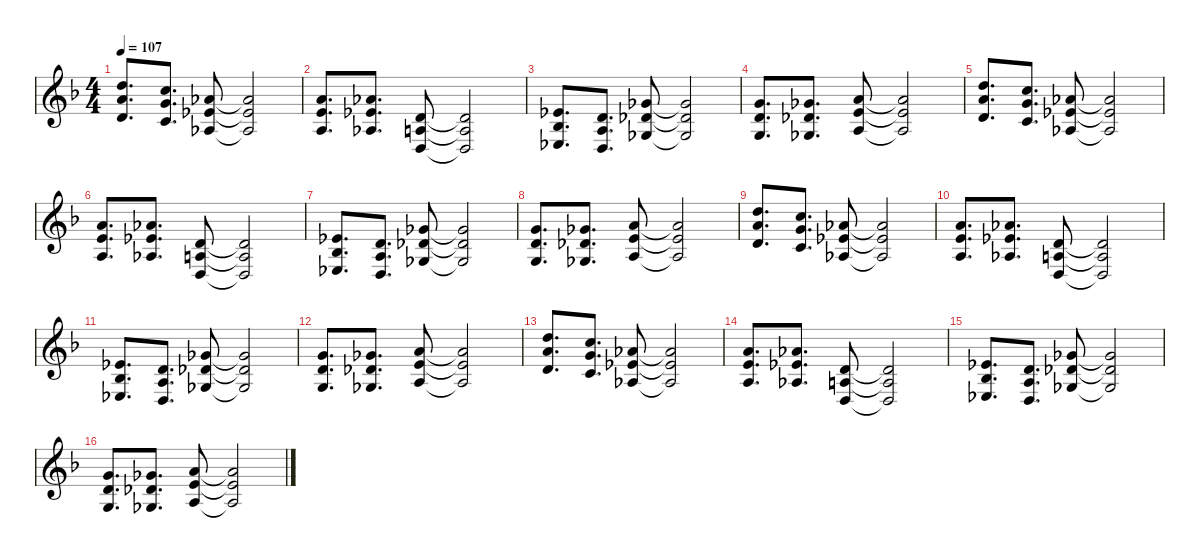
\hideDynamics
\bracketExtendMode nobrackets
\singleTrackTrackNamePolicy hidden
\multiTrackTrackNamePolicy hidden
\firstSystemTrackNameMode fullname
\firstSystemTrackNameOrientation horizontal
\otherSystemsTrackNameOrientation horizontal
\track ("Keyboards" "S-Gt") {defaultSystemsLayout 8 instrument stringensemble1}
\staff {score}
\tuning (E4 B3 G3 D3 A2 D2)
\displaytranspose 12
\ts (4 4)
\tempo 107
\clef g2
\ks dminor
(12.4{acc forcenatural} 12.5{acc forcenatural} 12.6{acc forcenatural}).8{d dy f beam Up} (10.4{acc forcenatural} 10.5{acc forcenatural} 10.6{acc forcenatural}).8{d beam Up} (6.4{acc b} 6.5{acc b} 6.6{acc b}).8{beam Up} (6.4{t acc b} 6.5{t acc b} 6.6{t acc b}).2{beam Up} |
(7.4{acc forcenatural} 7.5{acc forcenatural} 7.6{acc forcenatural}).8{d beam Up} (6.4{acc b} 6.5{acc b} 6.6{acc b}).8{d beam Up} (0.4{acc forcenatural} 0.5{acc forcenatural} 0.6{acc forcenatural}).8{beam Up} (0.4{t acc forcenatural} 0.5{t acc forcenatural} 0.6{t acc forcenatural}).2{beam Up} |
(1.4{acc b} 1.5{acc b} 1.6{acc b}).8{d beam Up} (0.4{acc forcenatural} 0.5{acc forcenatural} 0.6{acc forcenatural}).8{d beam Up} (4.4{acc b} 4.5{acc b} 4.6{acc b}).8{beam Up} (4.4{t acc b} 4.5{t acc b} 4.6{t acc b}).2{beam Up} |
(5.4{acc forcenatural} 5.5{acc forcenatural} 5.6{acc forcenatural}).8{d beam Up} (4.4{acc b} 4.5{acc b} 4.6{acc b}).8{d beam Up} (7.4{acc forcenatural} 7.5{acc forcenatural} 7.6{acc forcenatural}).8{beam Up} (7.4{t acc forcenatural} 7.5{t acc forcenatural} 7.6{t acc forcenatural}).2{beam Up} |
(12.4{acc forcenatural} 12.5{acc forcenatural} 12.6{acc forcenatural}).8{d beam Up} (10.4{acc forcenatural} 10.5{acc forcenatural} 10.6{acc forcenatural}).8{d beam Up} (6.4{acc b} 6.5{acc b} 6.6{acc b}).8{beam Up} (6.4{t acc b} 6.5{t acc b} 6.6{t acc b}).2{beam Up} |
(7.4{acc forcenatural} 7.5{acc forcenatural} 7.6{acc forcenatural}).8{d beam Up} (6.4{acc b} 6.5{acc b} 6.6{acc b}).8{d beam Up} (0.4{acc forcenatural} 0.5{acc forcenatural} 0.6{acc forcenatural}).8{beam Up} (0.4{t acc forcenatural} 0.5{t acc forcenatural} 0.6{t acc forcenatural}).2{beam Up} |
(1.4{acc b} 1.5{acc b} 1.6{acc b}).8{d beam Up} (0.4{acc forcenatural} 0.5{acc forcenatural} 0.6{acc forcenatural}).8{d beam Up} (4.4{acc b} 4.5{acc b} 4.6{acc b}).8{beam Up} (4.4{t acc b} 4.5{t acc b} 4.6{t acc b}).2{beam Up} |
(5.4{acc forcenatural} 5.5{acc forcenatural} 5.6{acc forcenatural}).8{d beam Up} (4.4{acc b} 4.5{acc b} 4.6{acc b}).8{d beam Up} (7.4{acc forcenatural} 7.5{acc forcenatural} 7.6{acc forcenatural}).8{beam Up} (7.4{t acc forcenatural} 7.5{t acc forcenatural} 7.6{t acc forcenatural}).2{beam Up} |
(12.4{acc forcenatural} 12.5{acc forcenatural} 12.6{acc forcenatural}).8{d beam Up} (10.4{acc forcenatural} 10.5{acc forcenatural} 10.6{acc forcenatural}).8{d beam Up} (6.4{acc b} 6.5{acc b} 6.6{acc b}).8{beam Up} (6.4{t acc b} 6.5{t acc b} 6.6{t acc b}).2{beam Up} |
(7.4{acc forcenatural} 7.5{acc forcenatural} 7.6{acc forcenatural}).8{d beam Up} (6.4{acc b} 6.5{acc b} 6.6{acc b}).8{d beam Up} (0.4{acc forcenatural} 0.5{acc forcenatural} 0.6{acc forcenatural}).8{beam Up} (0.4{t acc forcenatural} 0.5{t acc forcenatural} 0.6{t acc forcenatural}).2{beam Up} |
(1.4{acc b} 1.5{acc b} 1.6{acc b}).8{d beam Up} (0.4{acc forcenatural} 0.5{acc forcenatural} 0.6{acc forcenatural}).8{d beam Up} (4.4{acc b} 4.5{acc b} 4.6{acc b}).8{beam Up} (4.4{t acc b} 4.5{t acc b} 4.6{t acc b}).2{beam Up} |
(5.4{acc forcenatural} 5.5{acc forcenatural} 5.6{acc forcenatural}).8{d beam Up} (4.4{acc b} 4.5{acc b} 4.6{acc b}).8{d beam Up} (7.4{acc forcenatural} 7.5{acc forcenatural} 7.6{acc forcenatural}).8{beam Up} (7.4{t acc forcenatural} 7.5{t acc forcenatural} 7.6{t acc forcenatural}).2{beam Up} |
(12.4{acc forcenatural} 12.5{acc forcenatural} 12.6{acc forcenatural}).8{d beam Up} (10.4{acc forcenatural} 10.5{acc forcenatural} 10.6{acc forcenatural}).8{d beam Up} (6.4{acc b} 6.5{acc b} 6.6{acc b}).8{beam Up} (6.4{t acc b} 6.5{t acc b} 6.6{t acc b}).2{beam Up} |
(7.4{acc forcenatural} 7.5{acc forcenatural} 7.6{acc forcenatural}).8{d beam Up} (6.4{acc b} 6.5{acc b} 6.6{acc b}).8{d beam Up} (0.4{acc forcenatural} 0.5{acc forcenatural} 0.6{acc forcenatural}).8{beam Up} (0.4{t acc forcenatural} 0.5{t acc forcenatural} 0.6{t acc forcenatural}).2{beam Up} |
(1.4{acc b} 1.5{acc b} 1.6{acc b}).8{d beam Up} (0.4{acc forcenatural} 0.5{acc forcenatural} 0.6{acc forcenatural}).8{d beam Up} (4.4{acc b} 4.5{acc b} 4.6{acc b}).8{beam Up} (4.4{t acc b} 4.5{t acc b} 4.6{t acc b}).2{beam Up} |
(5.4{acc forcenatural} 5.5{acc forcenatural} 5.6{acc forcenatural}).8{d beam Up} (4.4{acc b} 4.5{acc b} 4.6{acc b}).8{d beam Up} (7.4{acc forcenatural} 7.5{acc forcenatural} 7.6{acc forcenatural}).8{beam Up} (7.4{t acc forcenatural} 7.5{t acc forcenatural} 7.6{t acc forcenatural}).2{beam Up}
